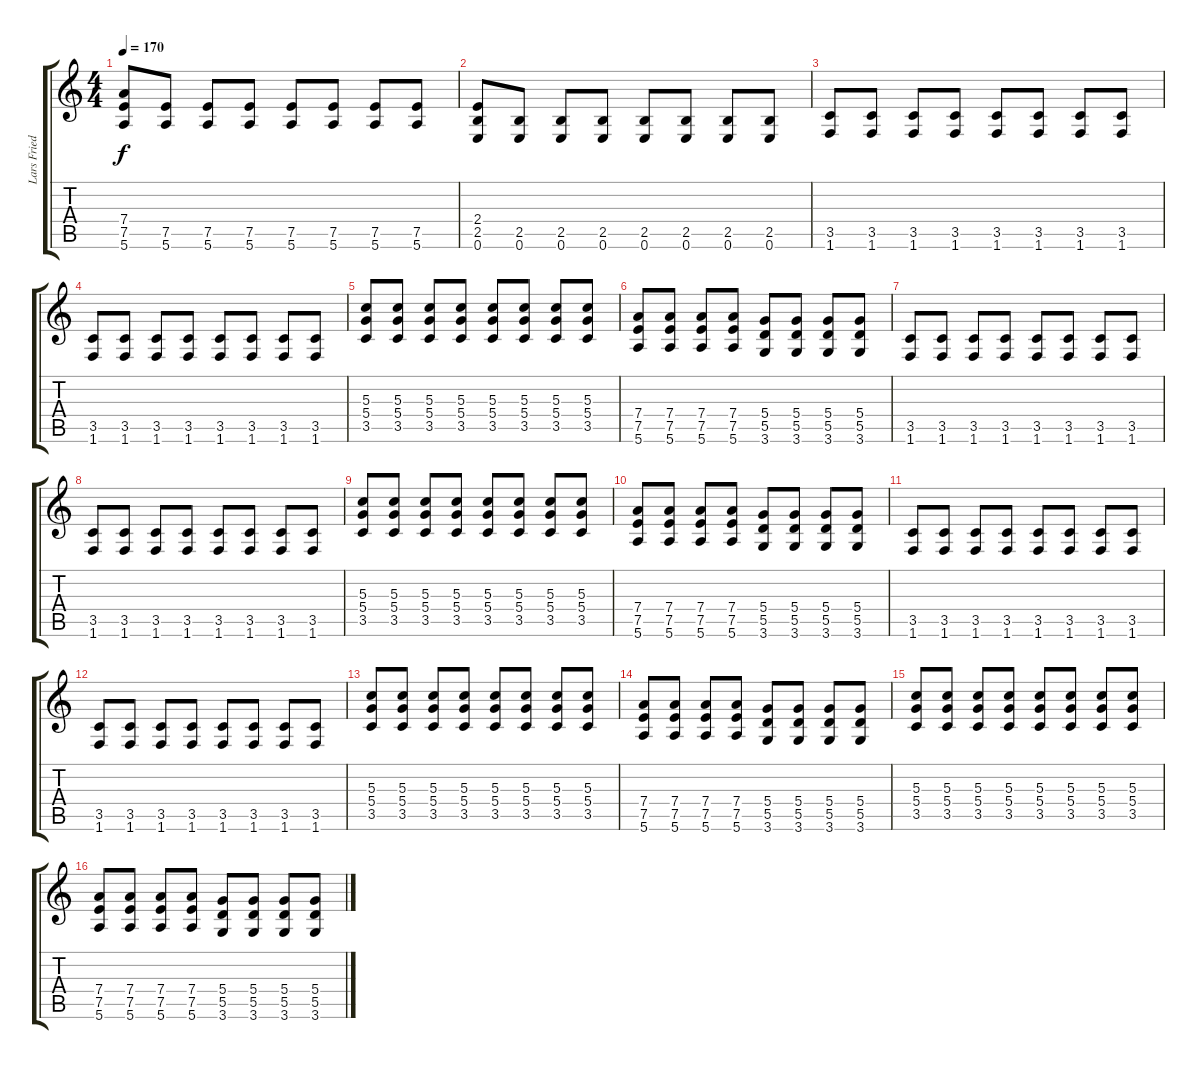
\track ("Lars Friedriksen" "Lars Fried") {instrument distortionguitar}
\staff {score tabs}
\tuning (E4 B3 G3 D3 A2 E2) {hide}
\ts (4 4)
\tempo 170
\clef g2
\ks c
(7.4 7.5 5.6).8{dy f} (7.5 5.6).8 (7.5 5.6).8 (7.5 5.6).8 (7.5 5.6).8 (7.5 5.6).8 (7.5 5.6).8 (7.5 5.6).8 |
(2.4 2.5 0.6).8 (2.5 0.6).8 (2.5 0.6).8 (2.5 0.6).8 (2.5 0.6).8 (2.5 0.6).8 (2.5 0.6).8 (2.5 0.6).8 |
(3.5 1.6).8 (3.5 1.6).8 (3.5 1.6).8 (3.5 1.6).8 (3.5 1.6).8 (3.5 1.6).8 (3.5 1.6).8 (3.5 1.6).8 |
(3.5 1.6).8 (3.5 1.6).8 (3.5 1.6).8 (3.5 1.6).8 (3.5 1.6).8 (3.5 1.6).8 (3.5 1.6).8 (3.5 1.6).8 |
(5.3 5.4 3.5).8 (5.3 5.4 3.5).8 (5.3 5.4 3.5).8 (5.3 5.4 3.5).8 (5.3 5.4 3.5).8 (5.3 5.4 3.5).8 (5.3 5.4 3.5).8 (5.3 5.4 3.5).8 |
(7.4 7.5 5.6).8 (7.4 7.5 5.6).8 (7.4 7.5 5.6).8 (7.4 7.5 5.6).8 (5.4 5.5 3.6).8 (5.4 5.5 3.6).8 (5.4 5.5 3.6).8 (5.4 5.5 3.6).8 |
(3.5 1.6).8 (3.5 1.6).8 (3.5 1.6).8 (3.5 1.6).8 (3.5 1.6).8 (3.5 1.6).8 (3.5 1.6).8 (3.5 1.6).8 |
(3.5 1.6).8 (3.5 1.6).8 (3.5 1.6).8 (3.5 1.6).8 (3.5 1.6).8 (3.5 1.6).8 (3.5 1.6).8 (3.5 1.6).8 |
(5.3 5.4 3.5).8 (5.3 5.4 3.5).8 (5.3 5.4 3.5).8 (5.3 5.4 3.5).8 (5.3 5.4 3.5).8 (5.3 5.4 3.5).8 (5.3 5.4 3.5).8 (5.3 5.4 3.5).8 |
(7.4 7.5 5.6).8 (7.4 7.5 5.6).8 (7.4 7.5 5.6).8 (7.4 7.5 5.6).8 (5.4 5.5 3.6).8 (5.4 5.5 3.6).8 (5.4 5.5 3.6).8 (5.4 5.5 3.6).8 |
(3.5 1.6).8 (3.5 1.6).8 (3.5 1.6).8 (3.5 1.6).8 (3.5 1.6).8 (3.5 1.6).8 (3.5 1.6).8 (3.5 1.6).8 |
(3.5 1.6).8 (3.5 1.6).8 (3.5 1.6).8 (3.5 1.6).8 (3.5 1.6).8 (3.5 1.6).8 (3.5 1.6).8 (3.5 1.6).8 |
(5.3 5.4 3.5).8 (5.3 5.4 3.5).8 (5.3 5.4 3.5).8 (5.3 5.4 3.5).8 (5.3 5.4 3.5).8 (5.3 5.4 3.5).8 (5.3 5.4 3.5).8 (5.3 5.4 3.5).8 |
(7.4 7.5 5.6).8 (7.4 7.5 5.6).8 (7.4 7.5 5.6).8 (7.4 7.5 5.6).8 (5.4 5.5 3.6).8 (5.4 5.5 3.6).8 (5.4 5.5 3.6).8 (5.4 5.5 3.6).8 |
(5.3 5.4 3.5).8 (5.3 5.4 3.5).8 (5.3 5.4 3.5).8 (5.3 5.4 3.5).8 (5.3 5.4 3.5).8 (5.3 5.4 3.5).8 (5.3 5.4 3.5).8 (5.3 5.4 3.5).8 |
(7.4 7.5 5.6).8 (7.4 7.5 5.6).8 (7.4 7.5 5.6).8 (7.4 7.5 5.6).8 (5.4 5.5 3.6).8 (5.4 5.5 3.6).8 (5.4 5.5 3.6).8 (5.4 5.5 3.6).8
